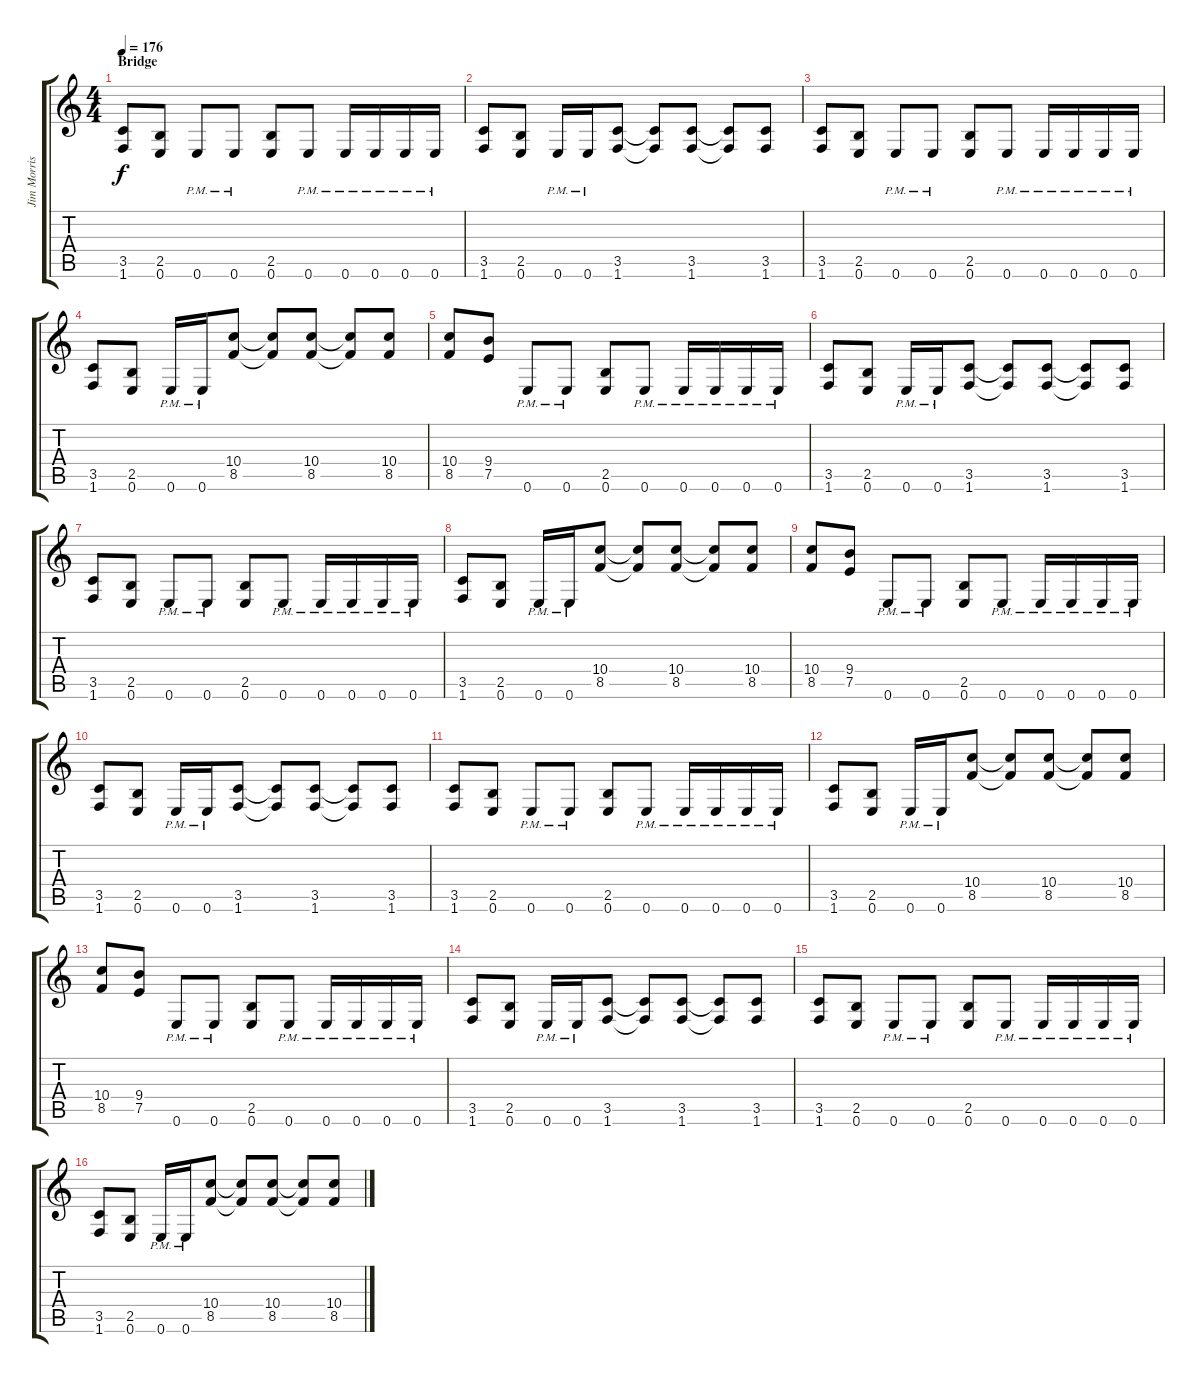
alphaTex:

\track ("Jim Morris" "Jim Morris") {instrument electricguitarmuted}
\staff {score tabs}
\tuning (E4 B3 G3 D3 A2 E2) {hide}
\ts (4 4)
\section ("" "Bridge")
\tempo 176
\clef g2
\ks c
(3.5 1.6).8{dy f} (2.5 0.6).8 0.6{pm}.8 0.6{pm}.8 (2.5 0.6).8 0.6{pm}.8 0.6{pm}.16 0.6{pm}.16 0.6{pm}.16 0.6{pm}.16 |
(3.5 1.6).8 (2.5 0.6).8 0.6{pm}.16 0.6{pm}.16 (3.5 1.6).8 (3.5{t} 1.6{t}).8 (3.5 1.6).8 (3.5{t} 1.6{t}).8 (3.5 1.6).8 |
(3.5 1.6).8 (2.5 0.6).8 0.6{pm}.8 0.6{pm}.8 (2.5 0.6).8 0.6{pm}.8 0.6{pm}.16 0.6{pm}.16 0.6{pm}.16 0.6{pm}.16 |
(3.5 1.6).8 (2.5 0.6).8 0.6{pm}.16 0.6{pm}.16 (10.4 8.5).8 (10.4{t} 8.5{t}).8 (10.4 8.5).8 (10.4{t} 8.5{t}).8 (10.4 8.5).8 |
(10.4 8.5).8 (9.4 7.5).8 0.6{pm}.8 0.6{pm}.8 (2.5 0.6).8 0.6{pm}.8 0.6{pm}.16 0.6{pm}.16 0.6{pm}.16 0.6{pm}.16 |
(3.5 1.6).8 (2.5 0.6).8 0.6{pm}.16 0.6{pm}.16 (3.5 1.6).8 (3.5{t} 1.6{t}).8 (3.5 1.6).8 (3.5{t} 1.6{t}).8 (3.5 1.6).8 |
(3.5 1.6).8 (2.5 0.6).8 0.6{pm}.8 0.6{pm}.8 (2.5 0.6).8 0.6{pm}.8 0.6{pm}.16 0.6{pm}.16 0.6{pm}.16 0.6{pm}.16 |
(3.5 1.6).8 (2.5 0.6).8 0.6{pm}.16 0.6{pm}.16 (10.4 8.5).8 (10.4{t} 8.5{t}).8 (10.4 8.5).8 (10.4{t} 8.5{t}).8 (10.4 8.5).8 |
(10.4 8.5).8 (9.4 7.5).8 0.6{pm}.8 0.6{pm}.8 (2.5 0.6).8 0.6{pm}.8 0.6{pm}.16 0.6{pm}.16 0.6{pm}.16 0.6{pm}.16 |
(3.5 1.6).8 (2.5 0.6).8 0.6{pm}.16 0.6{pm}.16 (3.5 1.6).8 (3.5{t} 1.6{t}).8 (3.5 1.6).8 (3.5{t} 1.6{t}).8 (3.5 1.6).8 |
(3.5 1.6).8 (2.5 0.6).8 0.6{pm}.8 0.6{pm}.8 (2.5 0.6).8 0.6{pm}.8 0.6{pm}.16 0.6{pm}.16 0.6{pm}.16 0.6{pm}.16 |
(3.5 1.6).8 (2.5 0.6).8 0.6{pm}.16 0.6{pm}.16 (10.4 8.5).8 (10.4{t} 8.5{t}).8 (10.4 8.5).8 (10.4{t} 8.5{t}).8 (10.4 8.5).8 |
(10.4 8.5).8 (9.4 7.5).8 0.6{pm}.8 0.6{pm}.8 (2.5 0.6).8 0.6{pm}.8 0.6{pm}.16 0.6{pm}.16 0.6{pm}.16 0.6{pm}.16 |
(3.5 1.6).8 (2.5 0.6).8 0.6{pm}.16 0.6{pm}.16 (3.5 1.6).8 (3.5{t} 1.6{t}).8 (3.5 1.6).8 (3.5{t} 1.6{t}).8 (3.5 1.6).8 |
(3.5 1.6).8 (2.5 0.6).8 0.6{pm}.8 0.6{pm}.8 (2.5 0.6).8 0.6{pm}.8 0.6{pm}.16 0.6{pm}.16 0.6{pm}.16 0.6{pm}.16 |
(3.5 1.6).8 (2.5 0.6).8 0.6{pm}.16 0.6{pm}.16 (10.4 8.5).8 (10.4{t} 8.5{t}).8 (10.4 8.5).8 (10.4{t} 8.5{t}).8 (10.4 8.5).8
